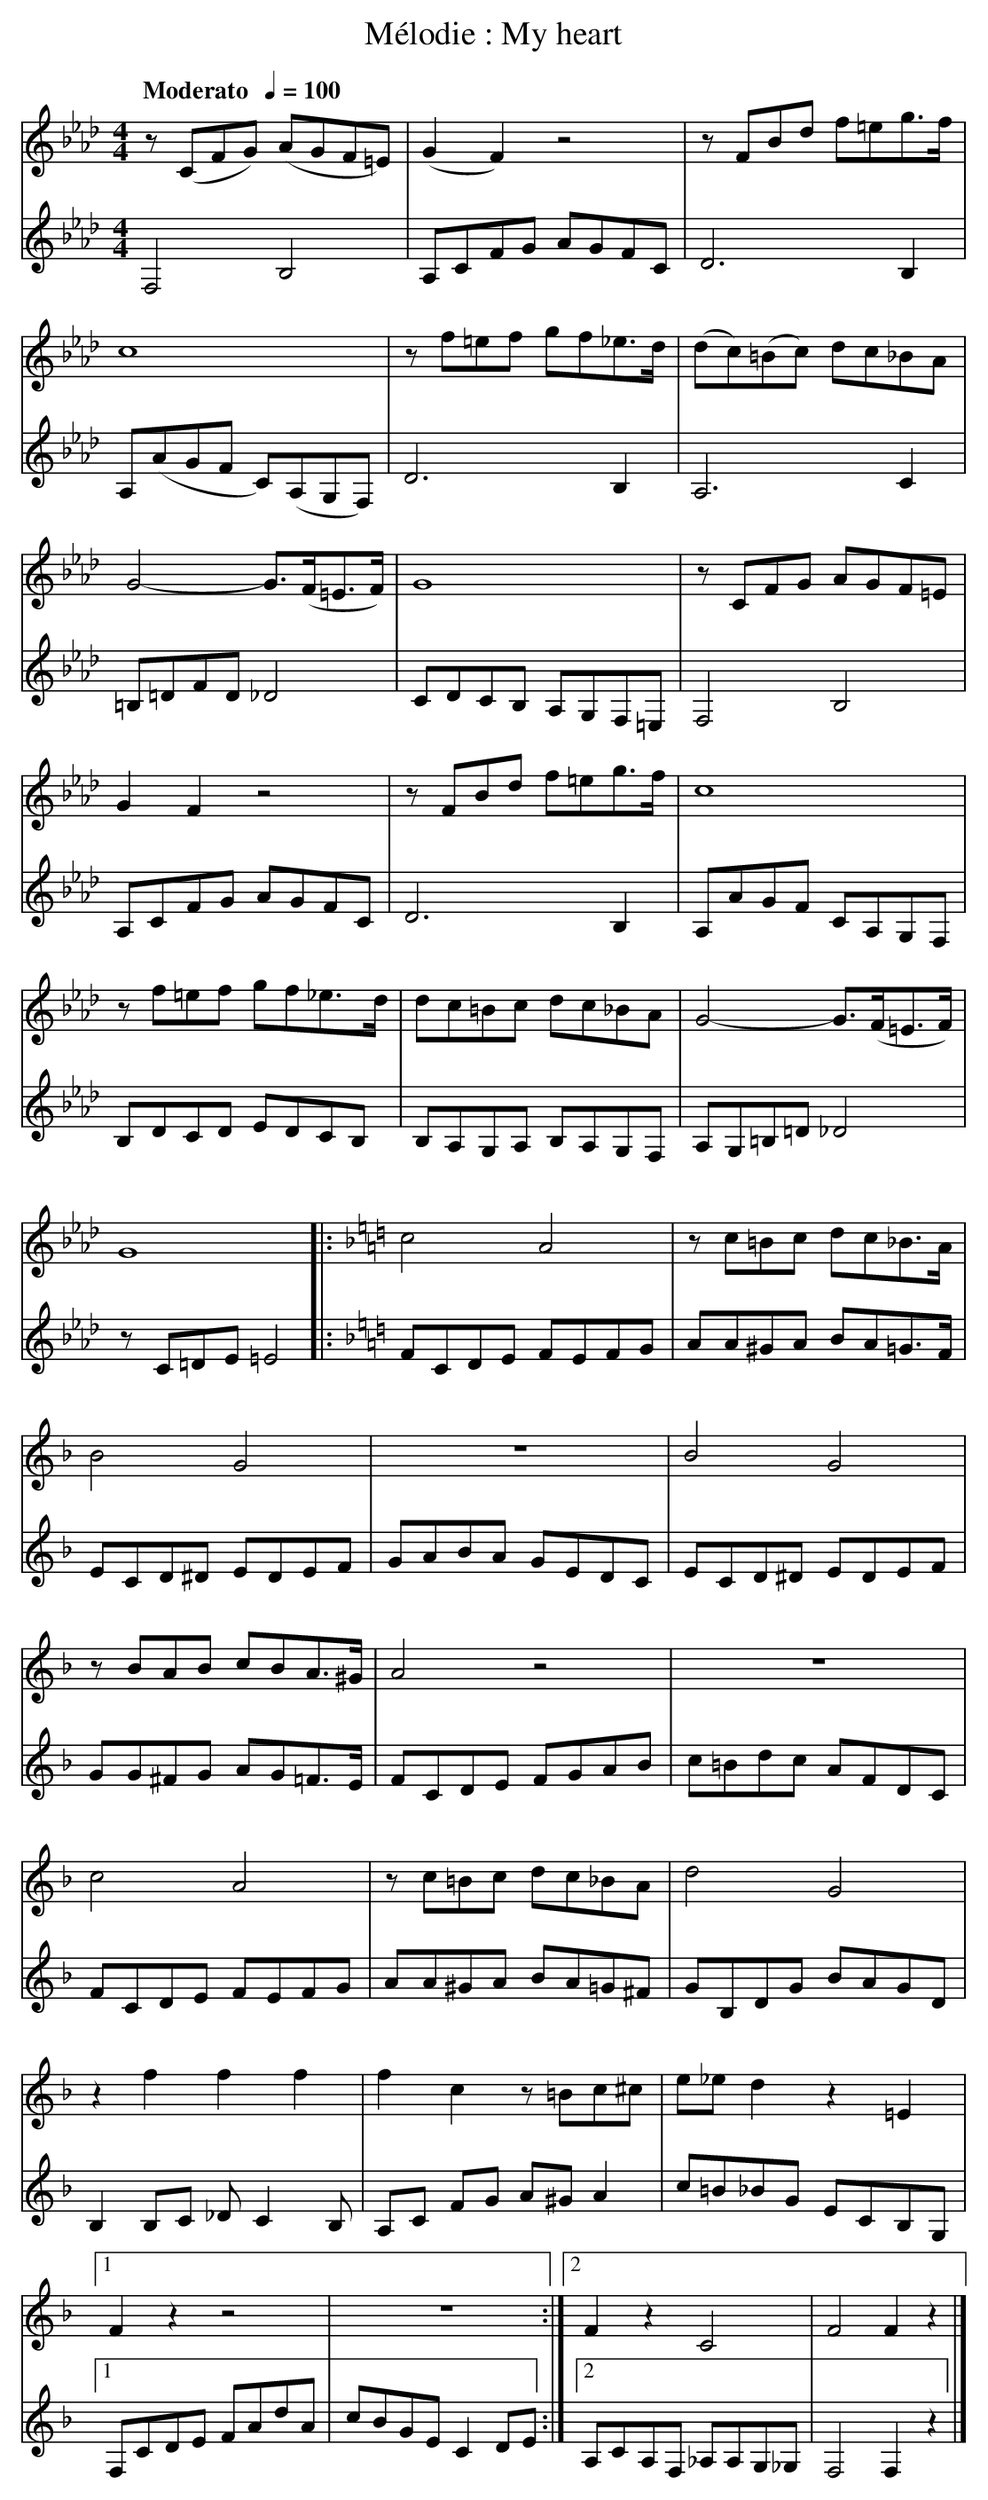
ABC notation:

X:1
T:Mélodie : My heart
M:4/4
L:1/8
Q:"Moderato  "1/4=100
K:Abmaj clef=treble
V:1
z(CFG) (AGF=E) | (G2 F2) z4 | zFBd f=eg>f | c8 | zf=ef gf_e>d | (dc)(=Bc) dc_BA |\
G4- G>(F=E>F) | G8 | zCFG AGF=E | G2 F2 z4 | zFBd f=eg>f | c8 |\
zf=ef gf_e>d | dc=Bc dc_BA | G4- G>(F=E>F) | G8 |:\
[K:Fmaj] c4 A4 | zc=Bc dc_B>A | B4 G4 | z8 |\
B4 G4 | zBAB cBA>^G | A4 z4 | z8 | c4 A4 | zc=Bc dc_BA | d4 G4 |\
z2 f2 f2 f2 | f2 c2 z=Bc^c | e_e d2 z2 =E2 |1 F2 z2 z4 | z8 :|2 F2 z2 C4 | F4 F2 z2 |]
V:2
F,4 B,4 | A,CFG AGFC | D6 B,2 | A,(AGF C)(A,G,F,) | D6 B,2 | A,6 C2 |
=B,=DFD _D4 | CDCB, A,G,F,=E, | F,4 B,4 | A,CFG AGFC | D6 B,2 | A,AGF CA,G,F, |
B,DCD EDCB, | B,A,G,A, B,A,G,F, | A,G,=B,=D _D4 | zC=DE =E4 |:
[K:Fmaj] FCDE FEFG | AA^GA BA=G>F | ECD^D EDEF | GABA GEDC |
ECD^D EDEF | GG^FG AG=F>E | FCDE FGAB |
c=Bdc AFDC | FCDE FEFG | AA^GA BA=G^F | GB,DG BAGD | B,2 B,C _D C2 B, | A,C FG A^G A2 |
c=B_BG ECB,G, |1 F,CDE FAdA | cBGE C2 DE :|2 A,CA,F, _A,A,G,_G, | F,4 F,2 z2 |]
